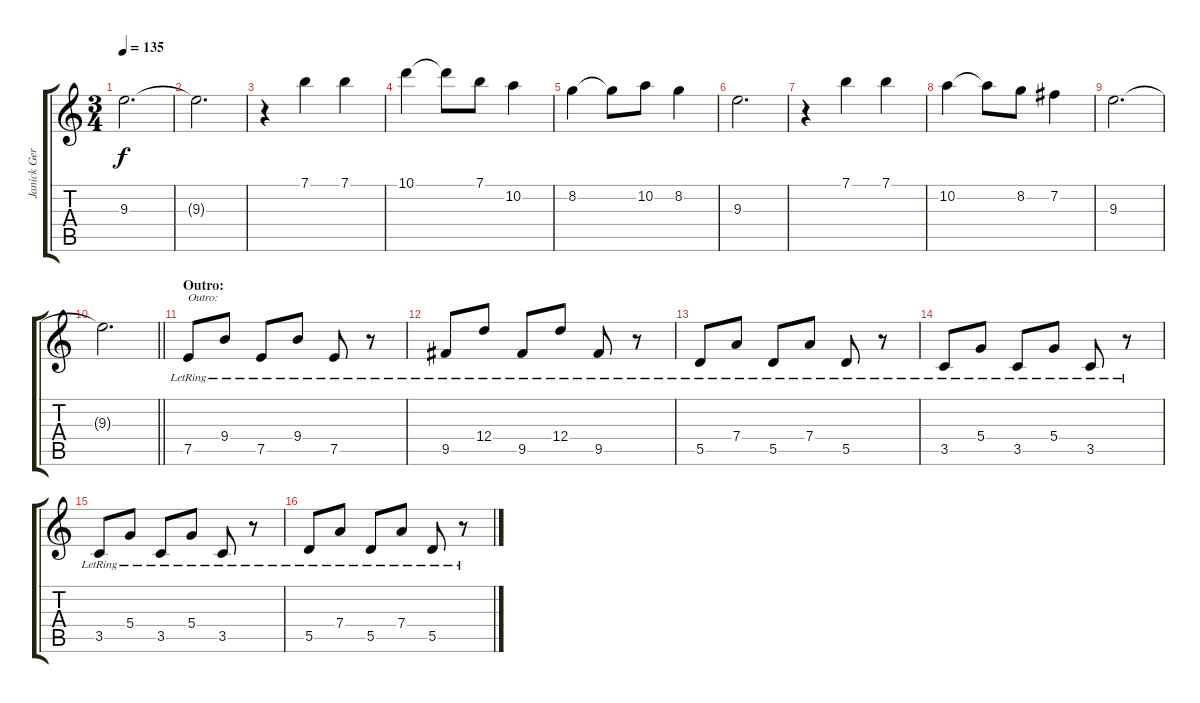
\track ("Janick Gers" "Janick Ger") {instrument distortionguitar}
\staff {score tabs}
\tuning (E4 B3 G3 D3 A2 E2) {hide}
\ts (3 4)
\tempo 135
\clef g2
\ks c
9.3.2{d dy f} |
9.3{t}.2{d} |
r.4 7.1.4 7.1.4 |
10.1.4 10.1{t}.8 7.1.8 10.2.4 |
8.2.4 8.2{t}.8 10.2.8 8.2.4 |
9.3.2{d} |
r.4 7.1.4 7.1.4 |
10.2.4 10.2{t}.8 8.2.8 7.2.4 |
9.3.2{d} |
\barLineRight lightlight
9.3{t}.2{d} |
\section ("" "Outro:")
7.5{lr}.8{txt "Outro:" instrument electricguitarclean} 9.4{lr}.8 7.5{lr}.8 9.4{lr}.8 7.5{lr}.8 r.8 |
9.5{lr}.8 12.4{lr}.8 9.5{lr}.8 12.4{lr}.8 9.5{lr}.8 r.8 |
5.5{lr}.8 7.4{lr}.8 5.5{lr}.8 7.4{lr}.8 5.5{lr}.8 r.8 |
3.5{lr}.8 5.4{lr}.8 3.5{lr}.8 5.4{lr}.8 3.5{lr}.8 r.8 |
3.5{lr}.8 5.4{lr}.8 3.5{lr}.8 5.4{lr}.8 3.5{lr}.8 r.8 |
5.5{lr}.8 7.4{lr}.8 5.5{lr}.8 7.4{lr}.8 5.5{lr}.8 r.8
